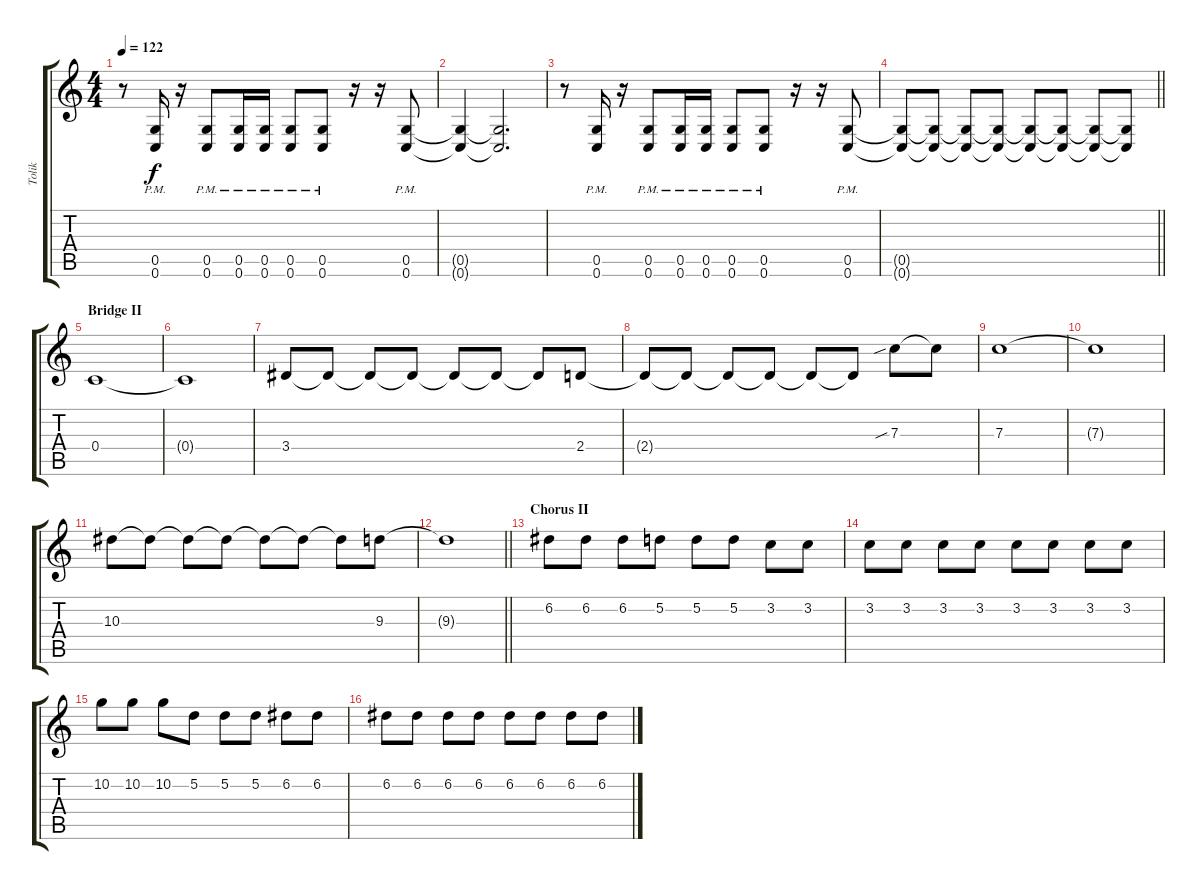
\track ("Tolik" "Tolik") {instrument distortionguitar}
\staff {score tabs}
\tuning (D4 A3 F3 C3 G2 C2) {hide}
\ts (4 4)
\tempo 122
\clef g2
\ks c
r.8{dy f} (0.5{pm} 0.6{pm}).16 r.16 (0.5{pm} 0.6{pm}).8 (0.5{pm} 0.6{pm}).16 (0.5{pm} 0.6{pm}).16 (0.5{pm} 0.6{pm}).8 (0.5{pm} 0.6{pm}).8 r.16 r.16 (0.5{pm} 0.6{pm}).8 |
(0.5{t} 0.6{t}).4 (0.5{t} 0.6{t}).2{d} |
r.8 (0.5{pm} 0.6{pm}).16 r.16 (0.5{pm} 0.6{pm}).8 (0.5{pm} 0.6{pm}).16 (0.5{pm} 0.6{pm}).16 (0.5{pm} 0.6{pm}).8 (0.5{pm} 0.6{pm}).8 r.16 r.16 (0.5{pm} 0.6{pm}).8 |
\barLineRight lightlight
(0.5{t} 0.6{t}).8 (0.5{t} 0.6{t}).8 (0.5{t} 0.6{t}).8 (0.5{t} 0.6{t}).8 (0.5{t} 0.6{t}).8 (0.5{t} 0.6{t}).8 (0.5{t} 0.6{t}).8 (0.5{t} 0.6{t}).8 |
\section ("" "Bridge II")
0.4.1 |
0.4{t}.1 |
3.4.8 3.4{t}.8 3.4{t}.8 3.4{t}.8 3.4{t}.8 3.4{t}.8 3.4{t}.8 2.4.8 |
2.4{t}.8 2.4{t}.8 2.4{t}.8 2.4{t}.8 2.4{t}.8 2.4{t}.8 7.3{sib}.8 7.3{t}.8 |
7.3.1 |
7.3{t}.1 |
10.3.8 10.3{t}.8 10.3{t}.8 10.3{t}.8 10.3{t}.8 10.3{t}.8 10.3{t}.8 9.3.8 |
\barLineRight lightlight
9.3{t}.1 |
\section ("" "Chorus II")
6.2.8 6.2.8 6.2.8 5.2.8 5.2.8 5.2.8 3.2.8 3.2.8 |
3.2.8 3.2.8 3.2.8 3.2.8 3.2.8 3.2.8 3.2.8 3.2.8 |
10.2.8 10.2.8 10.2.8 5.2.8 5.2.8 5.2.8 6.2.8 6.2.8 |
6.2.8 6.2.8 6.2.8 6.2.8 6.2.8 6.2.8 6.2.8 6.2.8
